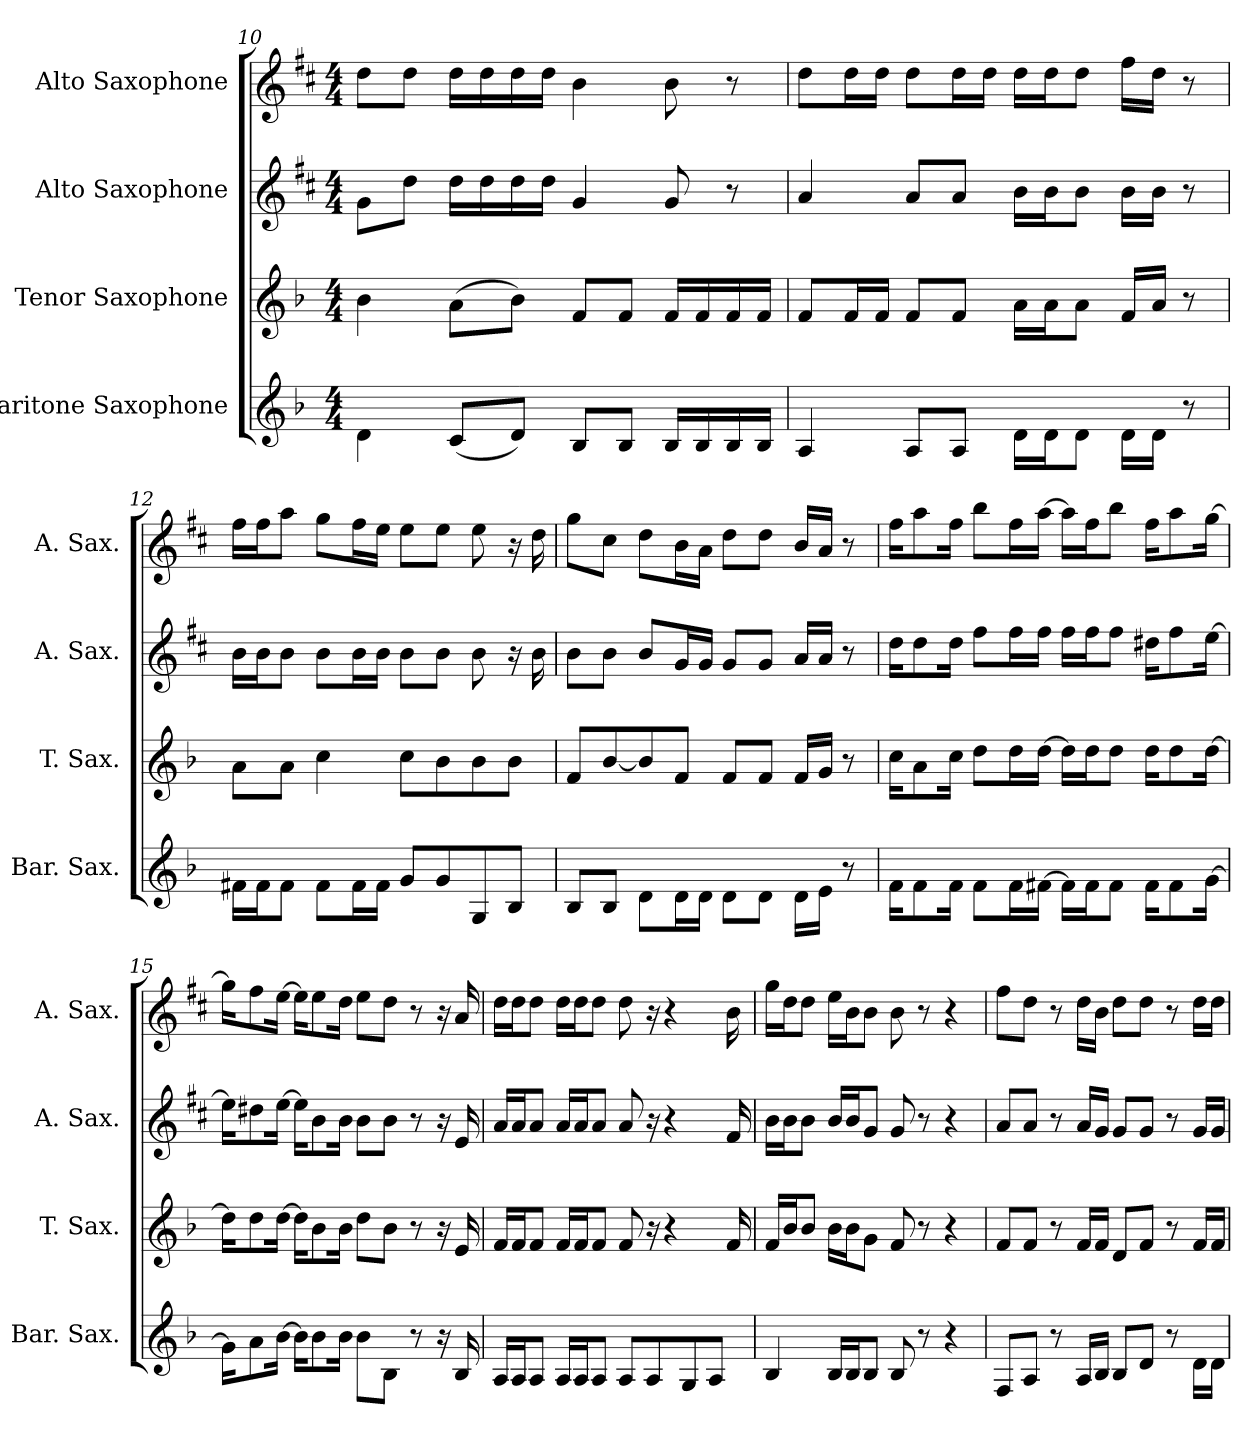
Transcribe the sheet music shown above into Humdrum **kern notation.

**kern	**kern	**kern	**kern
*part4	*part3	*part2	*part1
*staff4	*staff3	*staff2	*staff1
*I"Baritone Saxophone	*I"Tenor Saxophone	*I"Alto Saxophone	*I"Alto Saxophone
*I'Bar. Sax.	*I'T. Sax.	*I'A. Sax.	*I'A. Sax.
!!LO:PB:g=z
*clefG2	*clefG2	*clefG2	*clefG2
*ITrd12c21	*ITrd8c14	*ITrd5c9	*ITrd5c9
*k[b-]	*k[b-]	*k[b-]	*k[b-]
*M4/4	*M4/4	*M4/4	*M4/4
=10	=10	=10	=10
4D\	4B-\	8B-\L	8f\L
.	.	8f\J	8f\J
(<8C/L	(>8A\L	16f\LL	16f\LL
.	.	16f\	16f\
8D/J)	8B-\J)	16f\	16f\
.	.	16f\JJ	16f\JJ
8BB-/L	8F/L	4B-/	4d\
8BB-/J	8F/J	.	.
16BB-/LL	16F/LL	8B-/	8d\
16BB-/	16F/	.	.
16BB-/	16F/	8r	8r
16BB-/JJ	16F/JJ	.	.
=11	=11	=11	=11
4AA/	8F/L	4c/	8f\L
.	16F/L	.	16f\L
.	16F/JJ	.	16f\JJ
8AA/L	8F/L	8c/L	8f\L
8AA/J	8F/J	8c/J	16f\L
.	.	.	16f\JJ
16D\LL	16A\LL	16d\LL	16f\LL
16D\J	16A\J	16d\J	16f\J
8D\J	8A\J	8d\J	8f\J
16D\LL	16F/LL	16d\LL	16a\LL
16D\JJ	16A/JJ	16d\JJ	16f\JJ
8r	8r	8r	8r
=12	=12	=12	=12
16F#X\LL	8A\L	16d\LL	16a\LL
16F#\J	.	16d\J	16a\J
8F#\J	8A\J	8d\J	8cc\J
8F#\L	4c\	8d\L	8b-\L
16F#\L	.	16d\L	16a\L
16F#\JJ	.	16d\JJ	16g\JJ
8G/L	8c\L	8d\L	8g\L
8G/	8B-\	8d\J	8g\J
8GG/	8B-\	8d\	8g\
8BB-/J	8B-\J	16r	16r
.	.	16d\	16f\
!!LO:LB:g=z
=13	=13	=13	=13
8BB-/L	8F/L	8d\L	8b-\L
8BB-/J	[8B-/	8d\J	8e\J
8D\L	8B-/]	8d/L	8f\L
16D\L	8F/J	16B-/L	16d\L
16D\JJ	.	16B-/JJ	16c\JJ
8D\L	8F/L	8B-/L	8f\L
8D\J	8F/J	8B-/J	8f\J
16D\LL	16F/LL	16c/LL	16d/LL
16E\JJ	16G/JJ	16c/JJ	16c/JJ
8r	8r	8r	8r
=14	=14	=14	=14
16F\KL	16c\KL	16f\KL	16a\KL
8F\	8A\	8f\	8cc\
16F\Jk	16c\Jk	16f\Jk	16a\Jk
8F\L	8d\L	8a\L	8dd\L
16F\L	16d\L	16a\L	16a\L
[16F#X\JJ	[16d\JJ	16a\JJ	[16cc\JJ
16F#\LL]	16d\LL]	16a\LL	16cc\LL]
16F#\J	16d\J	16a\J	16a\J
8F#\J	8d\J	8a\J	8dd\J
16F#\KL	16d\KL	16f#X\KL	16a\KL
8F#\	8d\	8a\	8cc\
[16G\Jk	[16d\Jk	[16g\Jk	[16b-\Jk
=15	=15	=15	=15
16G\KL]	16d\KL]	16g\KL]	16b-\KL]
8A\	8d\	8f#X\	8a\
[16B-\Jk	[16d\Jk	[16g\Jk	[16g\Jk
16B-\KL]	16d\KL]	16g\KL]	16g\KL]
8B-\	8B-\	8d\	8g\
16B-\Jk	16B-\Jk	16d\Jk	16f\Jk
8B-\L	8d\L	8d\L	8g\L
8BB-\J	8B-\J	8d\J	8f\J
8r	8r	8r	8r
16r	16r	16r	16r
16BB-/	16E/	16G/	16c/
!!LO:LB:g=z
=16	=16	=16	=16
16AA/LL	16F/LL	16c/LL	16f\LL
16AA/J	16F/J	16c/J	16f\J
8AA/J	8F/J	8c/J	8f\J
16AA/LL	16F/LL	16c/LL	16f\LL
16AA/J	16F/J	16c/J	16f\J
8AA/J	8F/J	8c/J	8f\J
8AA/L	8F/	8c/	8f\
8AA/	16r	16r	16r
.	4r	4r	4r
8GG/	.	.	.
8AA/J	.	.	.
.	16F/	16A/	16d\
=17	=17	=17	=17
4BB-/	16F/LL	16d\LL	16b-\LL
.	16B-/J	16d\J	16f\J
.	8B-/J	8d\J	8f\J
16BB-/LL	16B-\LL	16d/LL	16g\LL
16BB-/J	16B-\J	16d/J	16d\J
8BB-/J	8G\J	8B-/J	8d\J
8BB-/	8F/	8B-/	8d\
8r	8r	8r	8r
4r	4r	4r	4r
=18	=18	=18	=18
8FF/L	8F/L	8c/L	8a\L
8AA/J	8F/J	8c/J	8f\J
8r	8r	8r	8r
16AA/LL	16F/LL	16c/LL	16f\LL
16BB-/JJ	16F/JJ	16B-/JJ	16d\JJ
8BB-/L	8D/L	8B-/L	8f\L
8D/J	8F/J	8B-/J	8f\J
8r	8r	8r	8r
16D\LL	16F/LL	16B-/LL	16f\LL
16D\JJ	16F/JJ	16B-/JJ	16f\JJ
=	=	=	=
*-	*-	*-	*-
